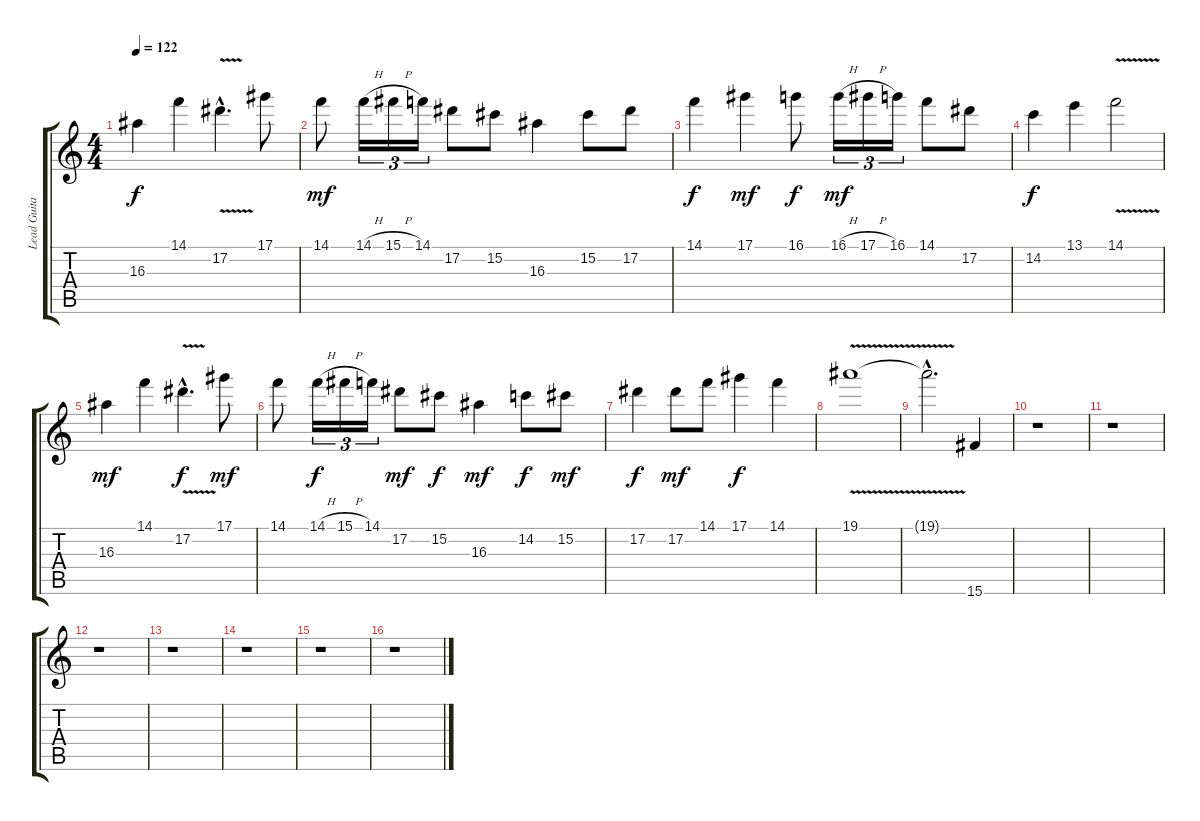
\track ("Lead Guitar I" "Lead Guita") {instrument distortionguitar}
\staff {score tabs}
\tuning (Eb4 Bb3 Gb3 Db3 Ab2 Eb2) {hide}
\ts (4 4)
\tempo 122
\clef g2
\ks c
16.3.4{dy f balance 2 instrument distortionguitar} 14.1.4 17.2{v hac}.4{d} 17.1.8 |
14.1.8{dy mf} 14.1{h}.16{tu (3 2)} 15.1{h}.16{tu (3 2)} 14.1.16{tu (3 2)} 17.2.8 15.2.8 16.3.4 15.2.8 17.2.8 |
14.1.4{dy f} 17.1.4{dy mf} 16.1.8{dy f} 16.1{h}.16{tu (3 2) dy mf} 17.1{h}.16{tu (3 2)} 16.1.16{tu (3 2)} 14.1.8 17.2.8 |
14.2.4{dy f} 13.1.4 14.1{v}.2 |
16.3.4{dy mf} 14.1.4 17.2{v hac}.4{d dy f} 17.1.8{dy mf} |
14.1.8 14.1{h}.16{tu (3 2) dy f} 15.1{h}.16{tu (3 2)} 14.1.16{tu (3 2)} 17.2.8{dy mf} 15.2.8{dy f} 16.3.4{dy mf} 14.2.8{dy f} 15.2.8{dy mf} |
17.2.4{dy f} 17.2.8{dy mf} 14.1.8 17.1.4{dy f} 14.1.4 |
19.1{v}.1 |
19.1{hac t}.2{d} 15.6.4 |
r.1 |
r.1 |
r.1 |
r.1 |
r.1 |
r.1 |
r.1
